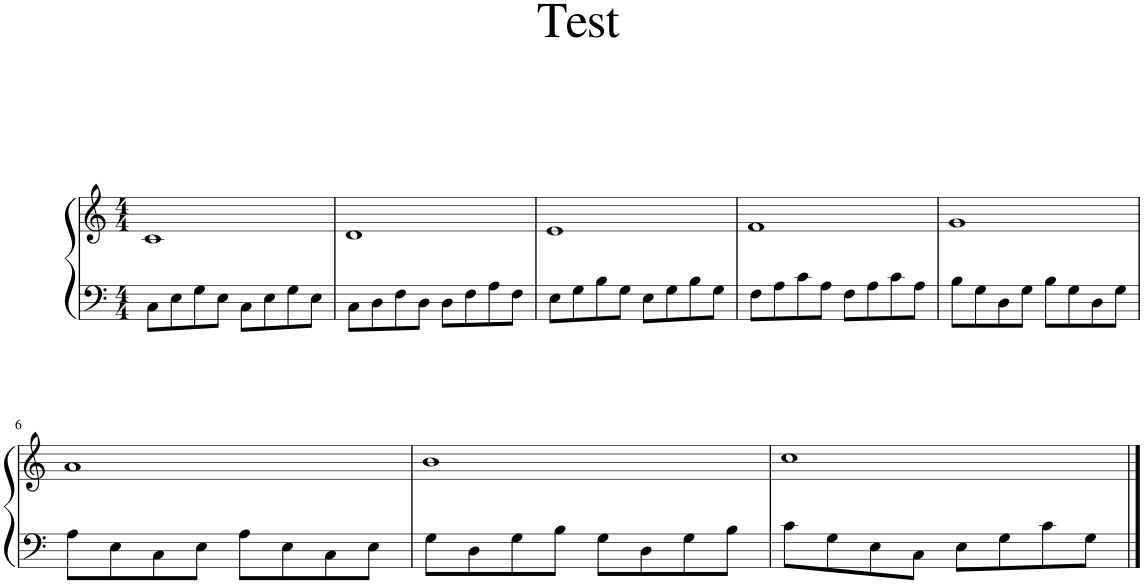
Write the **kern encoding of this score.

**kern	**kern
*part1	*part1
*staff2	*staff1
*I"Piano	*
*I'Pno	*
*clefF4	*clefG2
*k[]	*k[]
*M4/4	*M4/4
=1	=1
8C\L	1c
8E\	.
8G\	.
8E\J	.
8C\L	.
8E\	.
8G\	.
8E\J	.
=2	=2
8C\L	1d
8D\	.
8F\	.
8D\J	.
8D\L	.
8F\	.
8A\	.
8F\J	.
=3	=3
8E\L	1e
8G\	.
8B\	.
8G\J	.
8E\L	.
8G\	.
8B\	.
8G\J	.
=4	=4
8F\L	1f
8A\	.
8c\	.
8A\J	.
8F\L	.
8A\	.
8c\	.
8A\J	.
=5	=5
8B\L	1g
8G\	.
8D\	.
8G\J	.
8B\L	.
8G\	.
8D\	.
8G\J	.
!!LO:LB:g=z
=6	=6
8A\L	1a
8E\	.
8C\	.
8E\J	.
8A\L	.
8E\	.
8C\	.
8E\J	.
=7	=7
8G\L	1b
8D\	.
8G\	.
8B\J	.
8G\L	.
8D\	.
8G\	.
8B\J	.
=8	=8
8c\L	1cc
8G\	.
8E\	.
8C\J	.
8E\L	.
8G\	.
8c\	.
8G\J	.
==	==
*-	*-
